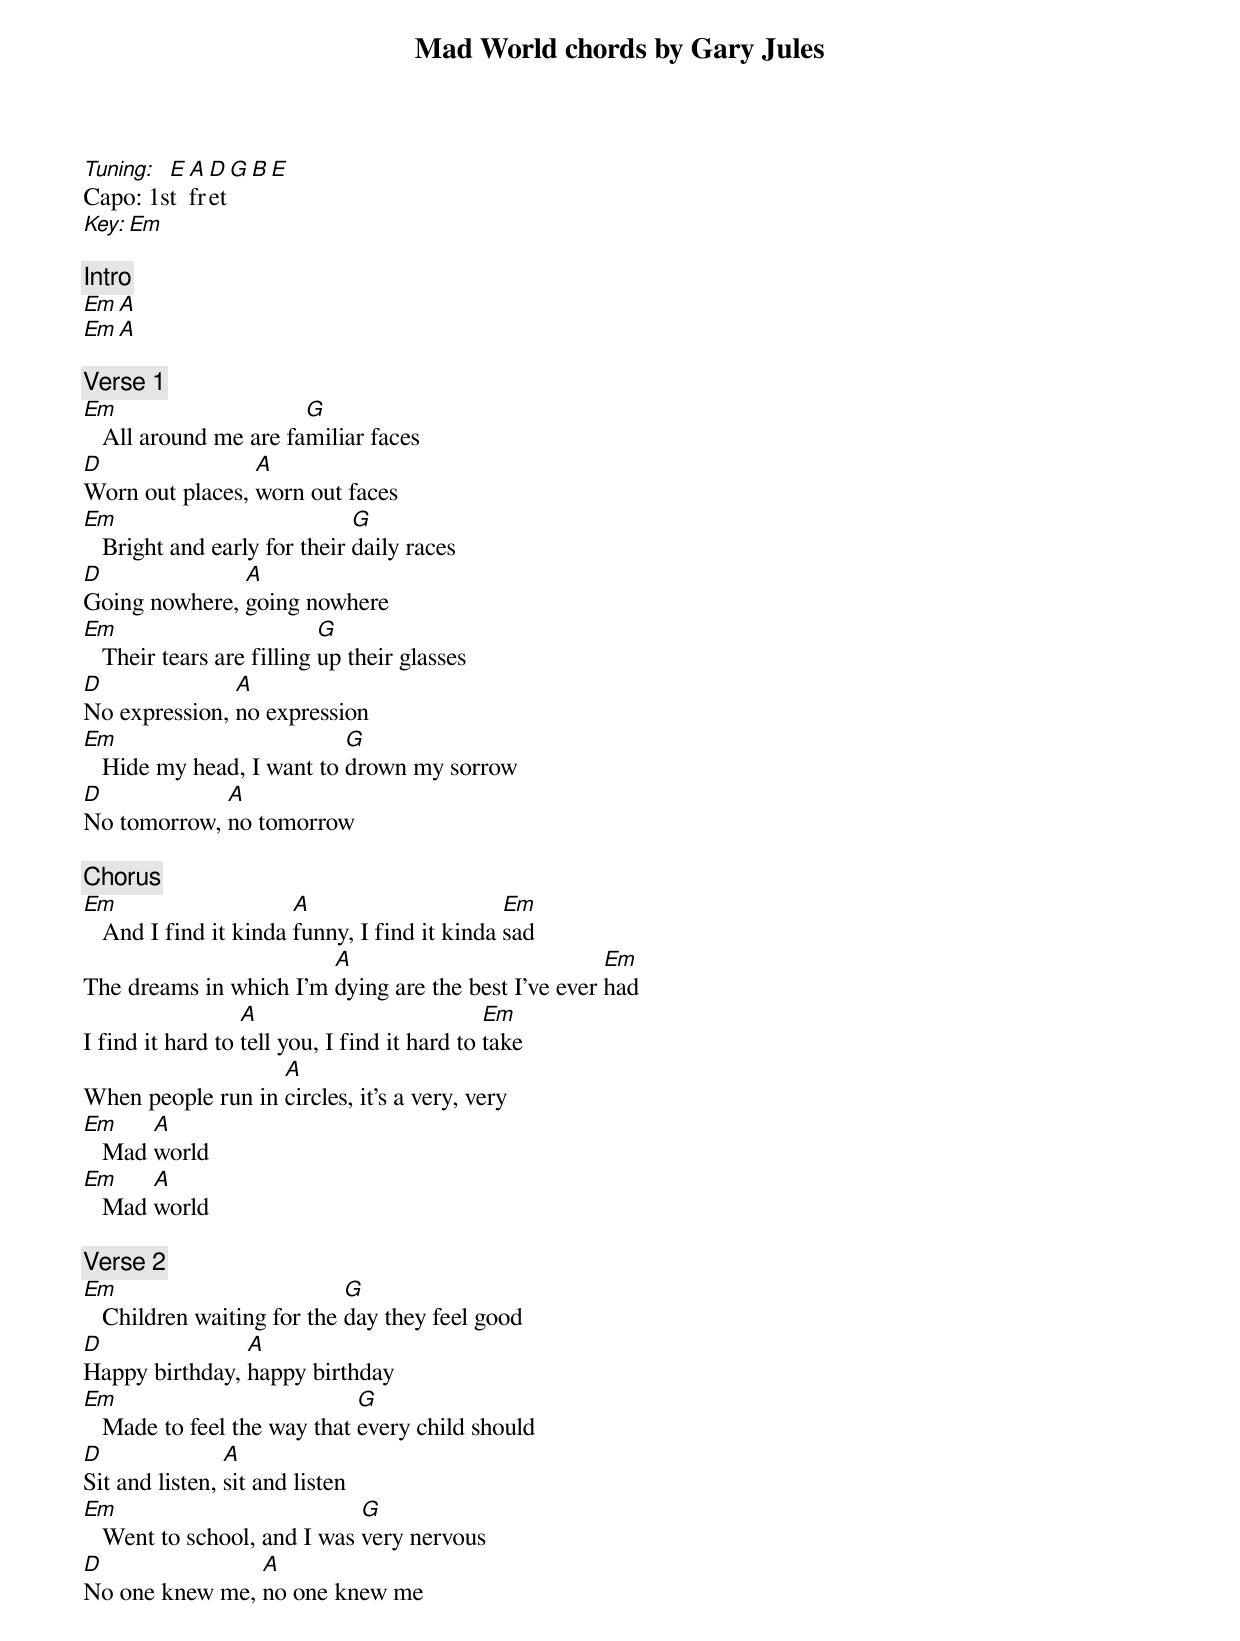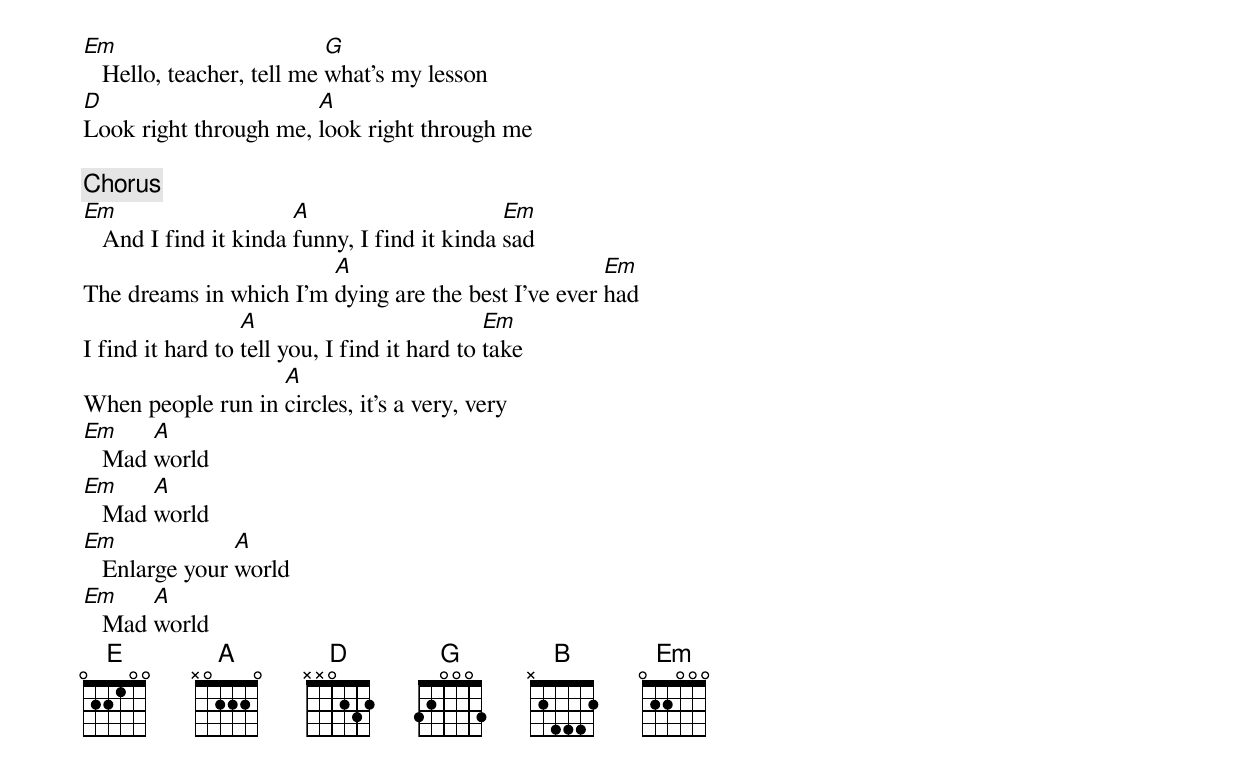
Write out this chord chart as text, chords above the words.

Mad World chords by Gary Jules
Tuning: E A D G B E
Capo: 1st fret
Key: Em

[Intro]
Em A
Em A

[Verse 1]
Em                     G
   All around me are familiar faces
D                A
Worn out places, worn out faces
Em                            G
   Bright and early for their daily races
D              A
Going nowhere, going nowhere
Em                         G
   Their tears are filling up their glasses
D              A
No expression, no expression
Em                         G
   Hide my head, I want to drown my sorrow
D            A
No tomorrow, no tomorrow

[Chorus]
Em                     A                      Em
   And I find it kinda funny, I find it kinda sad
                        A                            Em
The dreams in which I'm dying are the best I've ever had
                  A                           Em
I find it hard to tell you, I find it hard to take
                   A
When people run in circles, it's a very, very
Em     A
   Mad world
Em     A
   Mad world

[Verse 2]
Em                          G
   Children waiting for the day they feel good
D               A
Happy birthday, happy birthday
Em                           G
   Made to feel the way that every child should
D               A
Sit and listen, sit and listen
Em                           G
   Went to school, and I was very nervous
D               A
No one knew me, no one knew me
Em                         G
   Hello, teacher, tell me what's my lesson
D                      A
Look right through me, look right through me

[Chorus]
Em                     A                      Em
   And I find it kinda funny, I find it kinda sad
                        A                            Em
The dreams in which I'm dying are the best I've ever had
                  A                           Em
I find it hard to tell you, I find it hard to take
                   A
When people run in circles, it's a very, very
Em     A
   Mad world
Em     A
   Mad world
Em              A
   Enlarge your world
Em     A
   Mad world
